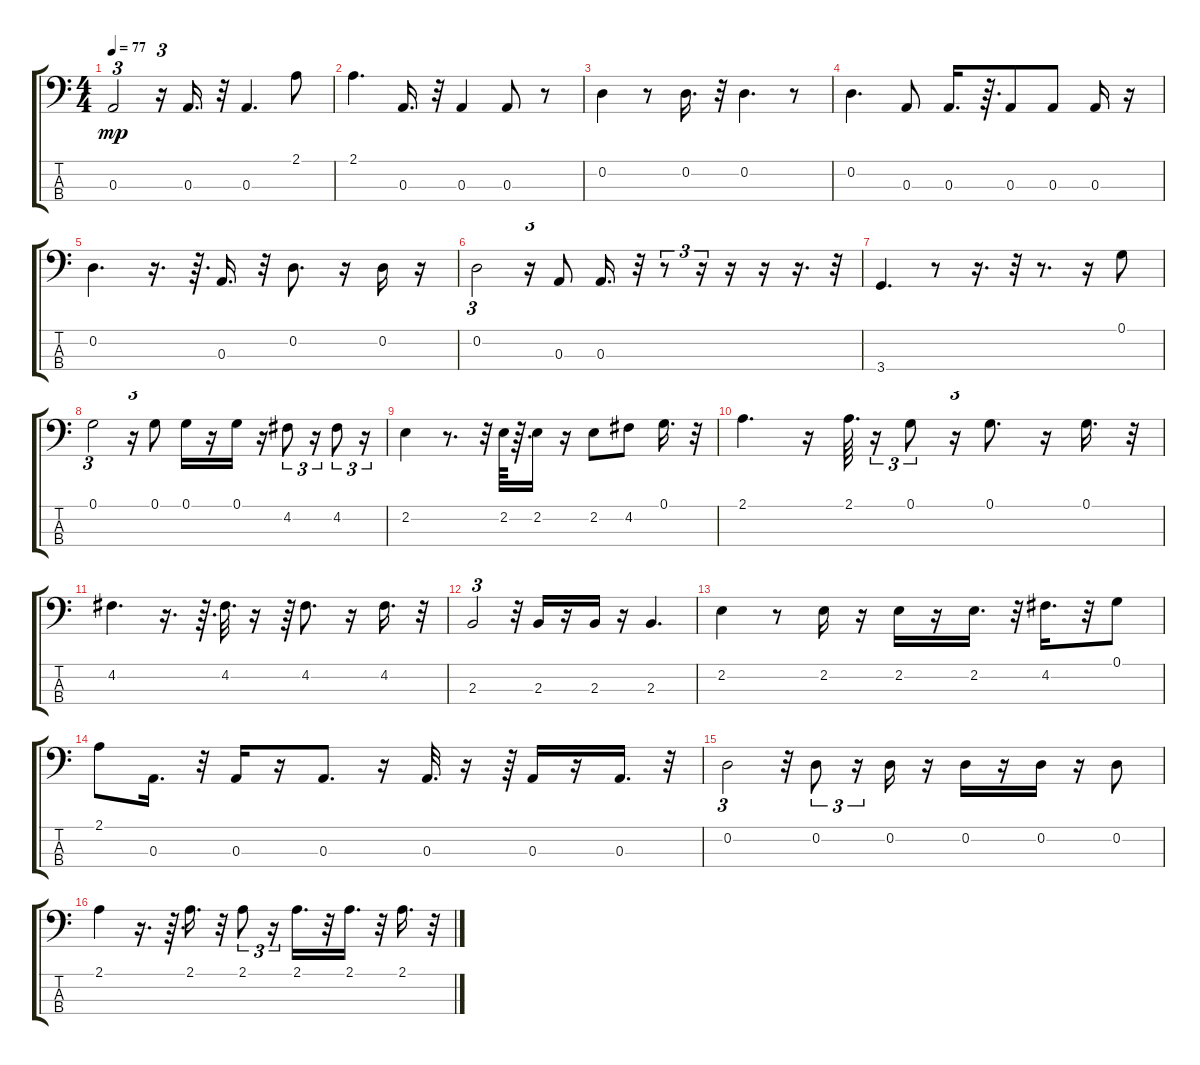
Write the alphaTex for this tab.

\track "" {instrument acousticbass}
\staff {score tabs}
\tuning (G2 D2 A1 E1) {hide}
\ts (4 4)
\tempo 77
\clef f4
\ks c
0.3.2{tu (3 2) dy mp} r.16{tu (3 2)} 0.3.16{d} r.32 0.3.4{d} 2.1.8 |
2.1.4{d} 0.3.16{d} r.32 0.3.4 0.3.8 r.8 |
0.2.4 r.8 0.2.16{d} r.32 0.2.4{d} r.8 |
0.2.4{d} 0.3.8 0.3.16{d} r.64{d} 0.3.8 0.3.8 0.3.16 r.16 |
0.2.4{d} r.16{d} r.64{d} 0.3.16{d} r.32 0.2.8{d} r.16 0.2.16 r.16 |
0.2.2{tu (3 2)} r.16{tu (3 2)} 0.3.8 0.3.16{d} r.32 r.8{tu (3 2)} r.16{tu (3 2)} r.16 r.16 r.16{d} r.32 |
3.4.4{d} r.8 r.16{d} r.32 r.8{d} r.16 0.1.8 |
0.1.2{tu (3 2)} r.16{tu (3 2)} 0.1.8 0.1.16 r.16 0.1.16 r.16 4.2.8{tu (3 2)} r.16{tu (3 2)} 4.2.8{tu (3 2)} r.16{tu (3 2)} |
2.2.4 r.8{d} r.32{tu (3 2)} 2.2.64 r.64{d} 2.2.16 r.16 2.2.8 4.2.8 0.1.16{d} r.32 |
2.1.4{d} r.16 2.1.64{d} r.16{tu (3 2)} 0.1.8{tu (3 2)} r.16{tu (3 2)} 0.1.8{d} r.16 0.1.16{d} r.32 |
4.2.4{d} r.16{d} r.64{d} 4.2.32{d} r.16 r.64 4.2.8{d} r.16 4.2.16{d} r.32 |
2.3.2{tu (3 2)} r.32 2.3.16 r.16 2.3.16 r.16 2.3.4{d} |
2.2.4 r.8 2.2.16 r.16 2.2.16 r.16 2.2.16{d} r.32 4.2.16{d} r.32 0.1.8 |
2.1.8 0.3.16{d} r.32 0.3.16 r.16 0.3.8{d} r.16 0.3.32{d} r.16 r.64 0.3.16 r.16 0.3.16{d} r.32 |
0.2.2{tu (3 2)} r.32 0.2.8{tu (3 2)} r.16{tu (3 2)} 0.2.16 r.16 0.2.16 r.16 0.2.16 r.16 0.2.8 |
2.1.4 r.16{d} r.64{d} 2.1.16{d} r.32 2.1.8{tu (3 2)} r.16{tu (3 2)} 2.1.16{d} r.32 2.1.16{d} r.32 2.1.16{d} r.32
